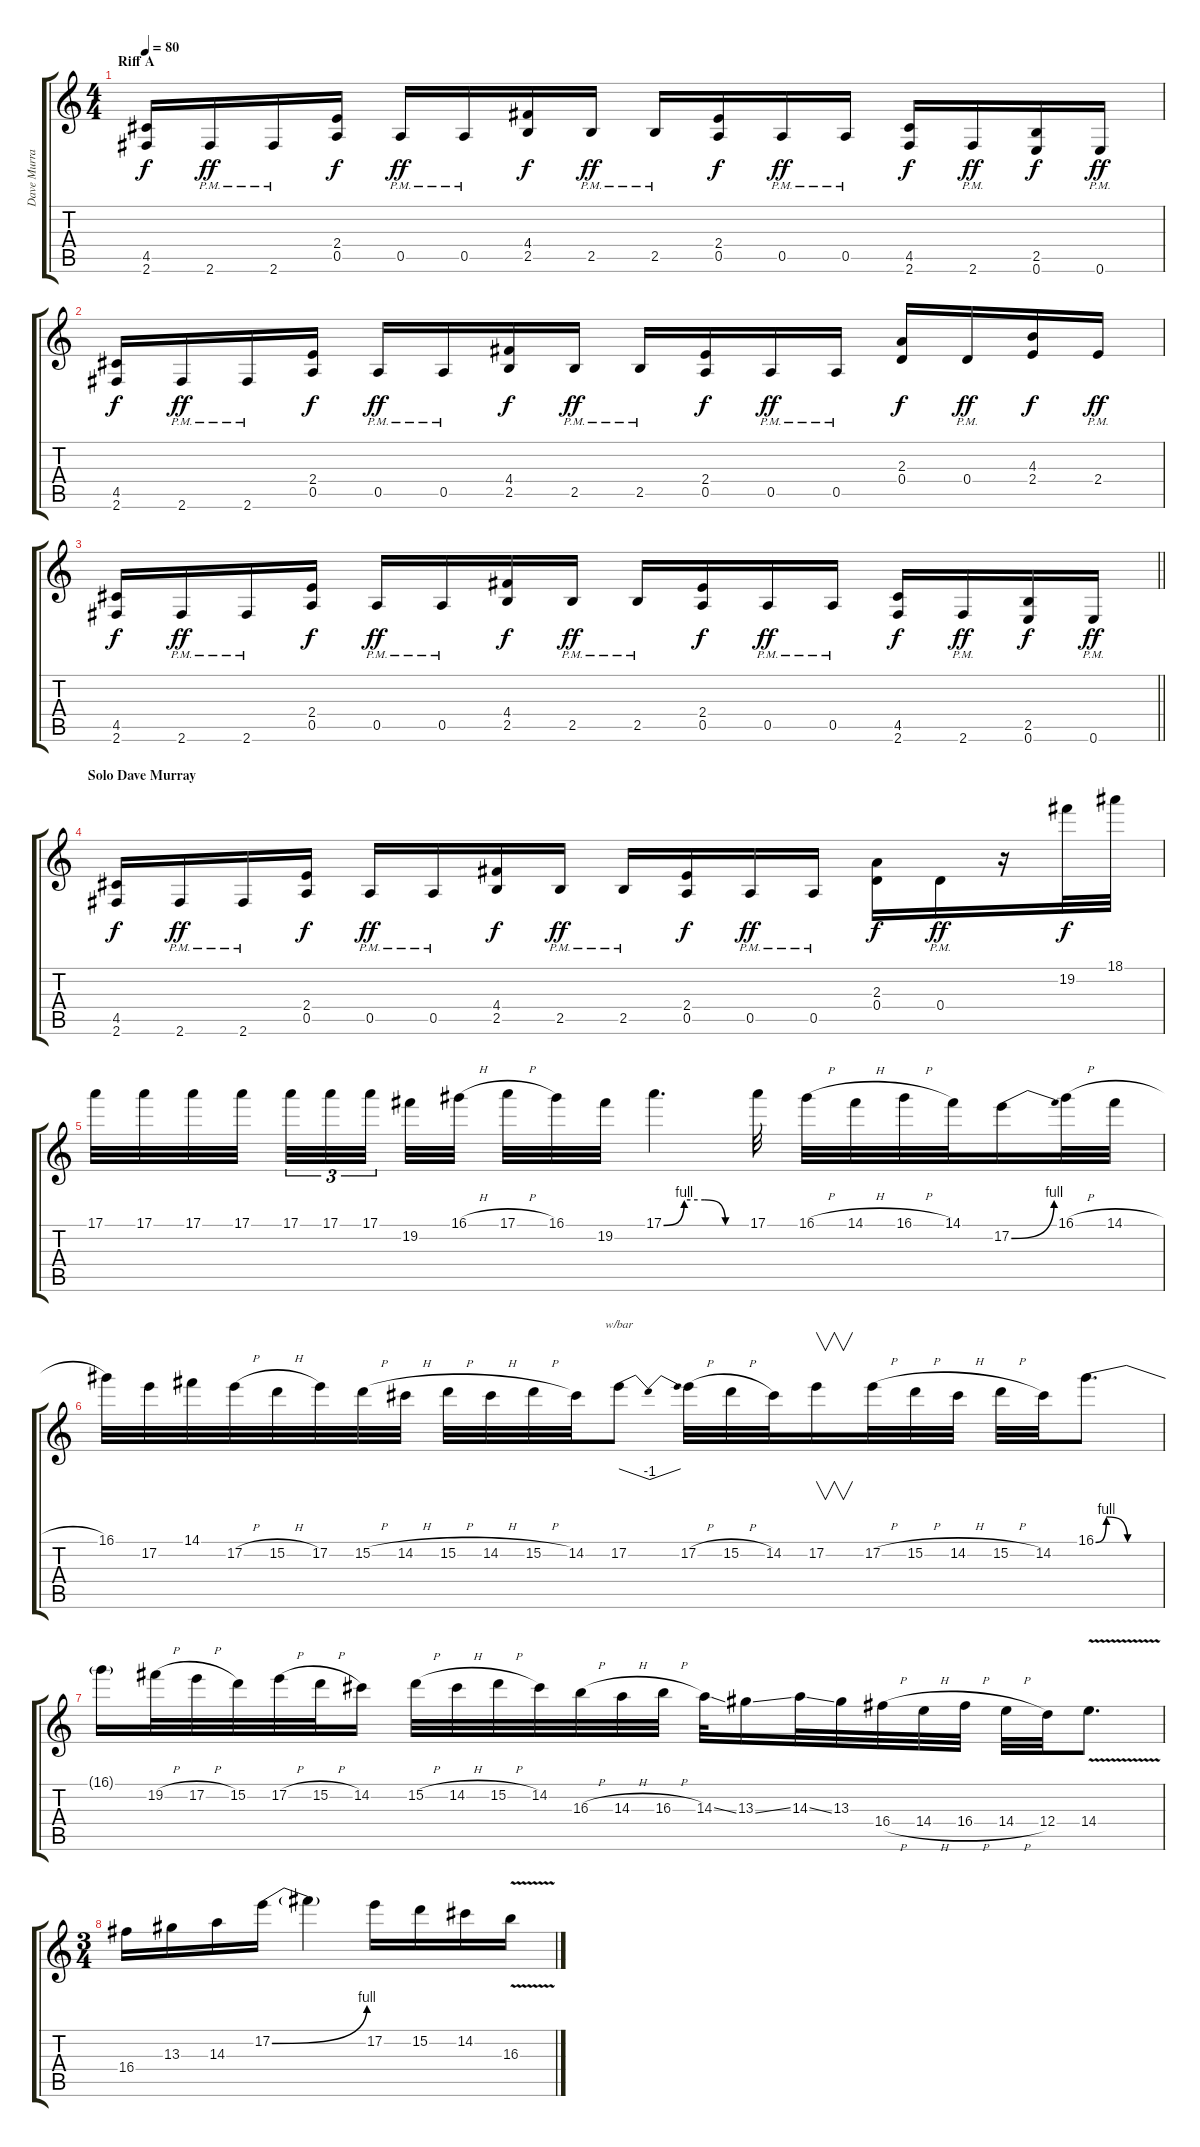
\track ("Dave Murray" "Dave Murra") {instrument distortionguitar}
\staff {score tabs}
\tuning (E4 B3 G3 D3 A2 E2) {hide}
\ts (4 4)
\section ("" "Riff A")
\tempo 80
\clef g2
\ks c
(4.5 2.6).16{dy f} 2.6{pm}.16{dy ff} 2.6{pm}.16 (2.4 0.5).16{dy f} 0.5{pm}.16{dy ff} 0.5{pm}.16 (4.4 2.5).16{dy f} 2.5{pm}.16{dy ff} 2.5{pm}.16 (2.4 0.5).16{dy f} 0.5{pm}.16{dy ff} 0.5{pm}.16 (4.5 2.6).16{dy f} 2.6{pm}.16{dy ff} (2.5 0.6).16{dy f} 0.6{pm}.16{dy ff} |
(4.5 2.6).16{dy f} 2.6{pm}.16{dy ff} 2.6{pm}.16 (2.4 0.5).16{dy f} 0.5{pm}.16{dy ff} 0.5{pm}.16 (4.4 2.5).16{dy f} 2.5{pm}.16{dy ff} 2.5{pm}.16 (2.4 0.5).16{dy f} 0.5{pm}.16{dy ff} 0.5{pm}.16 (2.3 0.4).16{dy f} 0.4{pm}.16{dy ff} (4.3 2.4).16{dy f} 2.4{pm}.16{dy ff} |
\barLineRight lightlight
(4.5 2.6).16{dy f} 2.6{pm}.16{dy ff} 2.6{pm}.16 (2.4 0.5).16{dy f} 0.5{pm}.16{dy ff} 0.5{pm}.16 (4.4 2.5).16{dy f} 2.5{pm}.16{dy ff} 2.5{pm}.16 (2.4 0.5).16{dy f} 0.5{pm}.16{dy ff} 0.5{pm}.16 (4.5 2.6).16{dy f} 2.6{pm}.16{dy ff} (2.5 0.6).16{dy f} 0.6{pm}.16{dy ff} |
\section ("" "Solo Dave Murray")
(4.5 2.6).16{dy f} 2.6{pm}.16{dy ff} 2.6{pm}.16 (2.4 0.5).16{dy f} 0.5{pm}.16{dy ff} 0.5{pm}.16 (4.4 2.5).16{dy f} 2.5{pm}.16{dy ff} 2.5{pm}.16 (2.4 0.5).16{dy f} 0.5{pm}.16{dy ff} 0.5{pm}.16 (2.3 0.4).16{dy f} 0.4{pm}.16{dy ff} r.16 19.2.32{dy f volume 16} 18.1.32 |
17.1.32{volume 16} 17.1.32 17.1.32 17.1.32{beam splitsecondary} 17.1.32{tu (3 2)} 17.1.32{tu (3 2)} 17.1.32{tu (3 2) beam splitsecondary} 19.2.32 16.1{h}.32 17.1{h}.32 16.1.32 19.2.32 17.1{be (custom 0 0 15 4 30 4 45 0 60 0)}.4{d} 17.1.32 16.1{h}.32 14.1{h}.32 16.1{h}.32 14.1.32 17.2{be (bend 0 0 60 4)}.16 16.1{h}.32 14.1{h}.32 |
16.1.32 17.2.32 14.1.32 17.2{h}.32 15.2{h}.32 17.2.32 15.2{h}.32 14.2{h}.32 15.2{h}.32 14.2{h}.32 15.2{h}.32 14.2.32 17.2.8{tbe (dip default 0 0 30 -4 60 0)} 17.2{h}.32 15.2{h}.32 14.2.32 17.2.16{v} 17.2{h}.32 15.2{h}.32 14.2{h}.32 15.2{h}.32 14.2.32 16.1{be (custom 0 0 10 4 30 0 60 0)}.8{d} |
16.1{t}.16 19.2{h}.32 17.2{h}.32 15.2.32 17.2{h}.32 15.2{h}.32 14.2.16 15.2{h}.32 14.2{h}.32 15.2{h}.32 14.2.32 16.3{h}.32 14.3{h}.32 16.3{h}.32 14.3{ss}.32 13.3{ss}.16 14.3{ss}.32 13.3.32 16.4{h}.32 14.4{h}.32 16.4{h}.32 14.4{h}.32 12.4.32 14.4{v}.8{d} |
\ts (3 4)
16.4.16 13.3.16 14.3.16 17.2{be (bend 0 0 60 4)}.16 17.2{t}.4 17.2.16 15.2.16 14.2.16 16.3{v}.16
